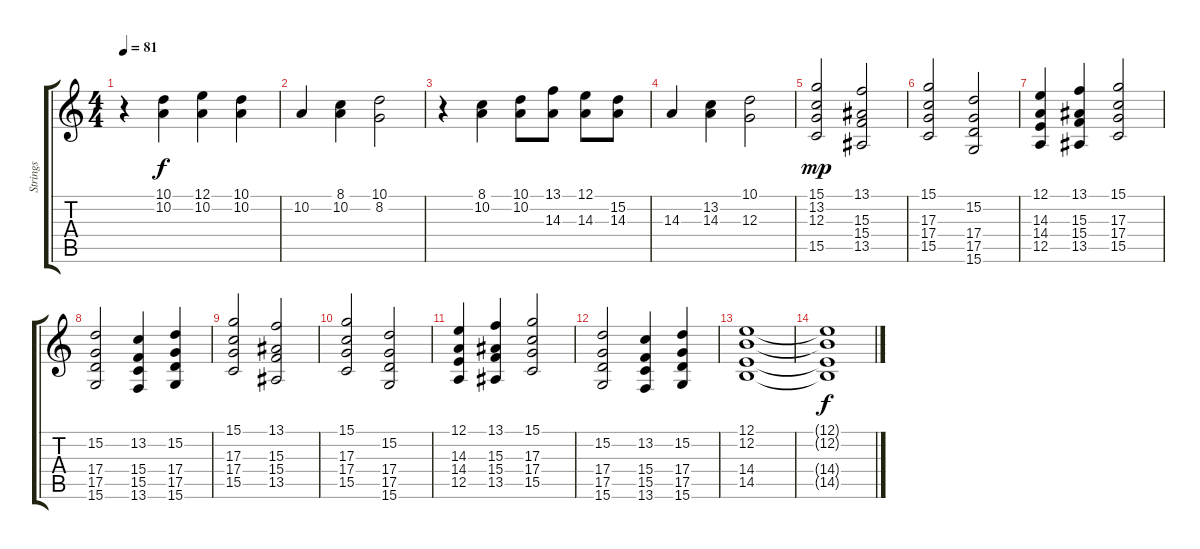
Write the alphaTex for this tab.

\track ("Strings" "Strings") {instrument stringensemble1}
\staff {score tabs}
\tuning (E4 B3 G3 D3 A2 E2) {hide}
\ts (4 4)
\tempo 81
\clef g2
\ks c
r.4{dy f} (10.1 10.2).4 (12.1 10.2).4 (10.1 10.2).4 |
10.2.4 (8.1 10.2).4 (10.1 8.2).2 |
r.4 (8.1 10.2).4 (10.1 10.2).8 (13.1 14.3).8 (12.1 14.3).8 (15.2 14.3).8 |
14.3.4 (13.2 14.3).4 (10.1 12.3).2 |
(15.1 13.2 12.3 15.5).2{dy mp} (13.1 15.3 15.4 13.5).2 |
(15.1 17.3 17.4 15.5).2 (15.2 17.4 17.5 15.6).2 |
(12.1 14.3 14.4 12.5).4 (13.1 15.3 15.4 13.5).4 (15.1 17.3 17.4 15.5).2 |
(15.2 17.4 17.5 15.6).2 (13.2 15.4 15.5 13.6).4 (15.2 17.4 17.5 15.6).4 |
(15.1 17.3 17.4 15.5).2 (13.1 15.3 15.4 13.5).2 |
(15.1 17.3 17.4 15.5).2 (15.2 17.4 17.5 15.6).2 |
(12.1 14.3 14.4 12.5).4 (13.1 15.3 15.4 13.5).4 (15.1 17.3 17.4 15.5).2 |
(15.2 17.4 17.5 15.6).2 (13.2 15.4 15.5 13.6).4 (15.2 17.4 17.5 15.6).4 |
(12.1 12.2 14.4 14.5).1 |
(12.1{t} 12.2{t} 14.4{t} 14.5{t}).1{dy f}
